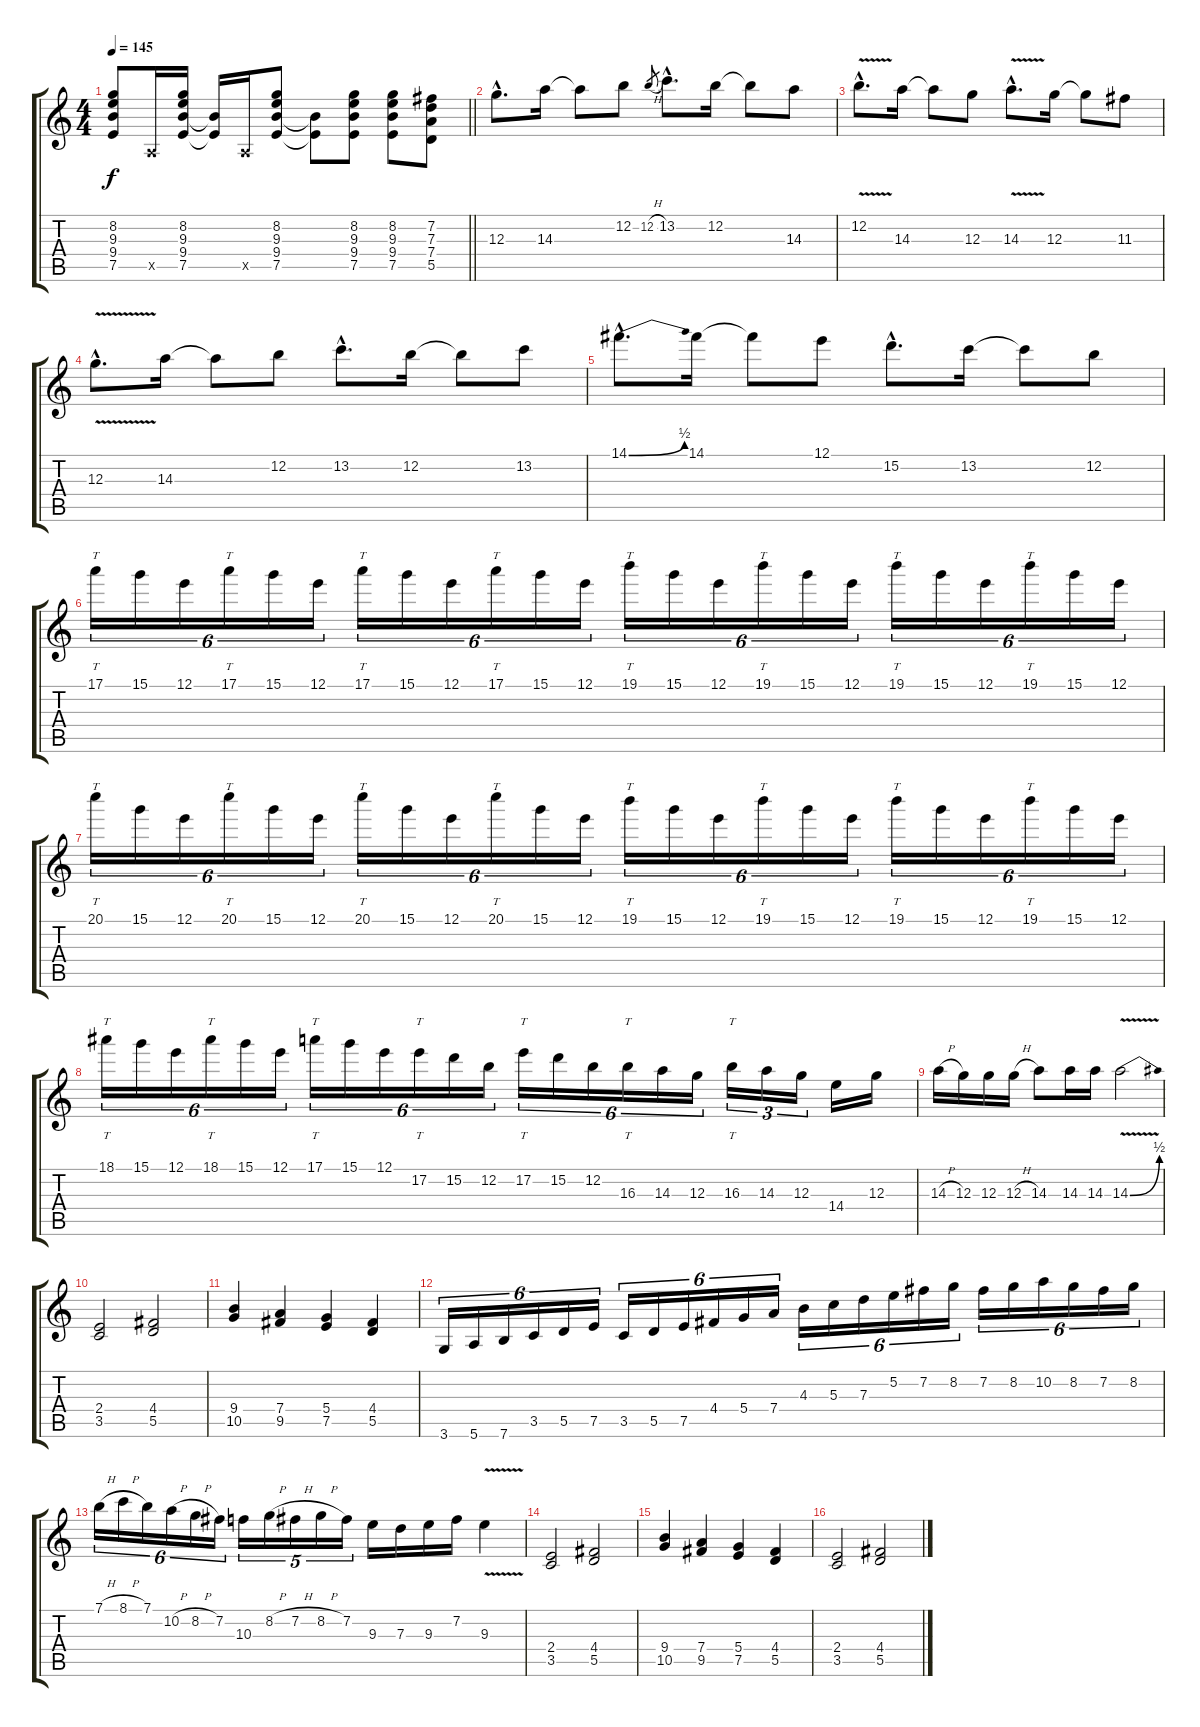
\track "" {instrument distortionguitar}
\staff {score tabs}
\tuning (E4 B3 G3 D3 A2 E2) {hide}
\ts (4 4)
\tempo 145
\clef g2
\barLineRight lightlight
\ks c
(8.2 9.3 9.4 7.5).8{dy f} 0.5{x}.16 (8.2 9.3 9.4 7.5).16 (9.4{t} 7.5{t}).16 0.5{x}.16 (8.2 9.3 9.4 7.5).8 (9.4{t} 7.5{t}).8 (8.2 9.3 9.4 7.5).8 (8.2 9.3 9.4 7.5).8 (7.2 7.3 7.4 5.5).8 |
12.3{hac}.8{d} 14.3.16 14.3{t}.8 12.2.8 12.2{h}.8{gr} 13.2{hac}.8{d} 12.2.16 12.2{t}.8 14.3.8 |
12.2{v hac}.8{d} 14.3.16 14.3{t}.8 12.3.8 14.3{v hac}.8{d} 12.3.16 12.3{t}.8 11.3.8 |
12.3{v hac}.8{d} 14.3.16 14.3{t}.8 12.2.8 13.2{hac}.8{d} 12.2.16 12.2{t}.8 13.2.8 |
14.1{be (bend 0 0 60 2) hac}.8{d} 14.1.16 14.1{t}.8 12.1.8 15.2{hac}.8{d} 13.2.16 13.2{t}.8 12.2.8 |
17.1.16{tt tu (6 4)} 15.1.16{tu (6 4)} 12.1.16{tu (6 4)} 17.1.16{tt tu (6 4)} 15.1.16{tu (6 4)} 12.1.16{tu (6 4)} 17.1.16{tt tu (6 4)} 15.1.16{tu (6 4)} 12.1.16{tu (6 4)} 17.1.16{tt tu (6 4)} 15.1.16{tu (6 4)} 12.1.16{tu (6 4)} 19.1.16{tt tu (6 4)} 15.1.16{tu (6 4)} 12.1.16{tu (6 4)} 19.1.16{tt tu (6 4)} 15.1.16{tu (6 4)} 12.1.16{tu (6 4)} 19.1.16{tt tu (6 4)} 15.1.16{tu (6 4)} 12.1.16{tu (6 4)} 19.1.16{tt tu (6 4)} 15.1.16{tu (6 4)} 12.1.16{tu (6 4)} |
20.1.16{tt tu (6 4)} 15.1.16{tu (6 4)} 12.1.16{tu (6 4)} 20.1.16{tt tu (6 4)} 15.1.16{tu (6 4)} 12.1.16{tu (6 4)} 20.1.16{tt tu (6 4)} 15.1.16{tu (6 4)} 12.1.16{tu (6 4)} 20.1.16{tt tu (6 4)} 15.1.16{tu (6 4)} 12.1.16{tu (6 4)} 19.1.16{tt tu (6 4)} 15.1.16{tu (6 4)} 12.1.16{tu (6 4)} 19.1.16{tt tu (6 4)} 15.1.16{tu (6 4)} 12.1.16{tu (6 4)} 19.1.16{tt tu (6 4)} 15.1.16{tu (6 4)} 12.1.16{tu (6 4)} 19.1.16{tt tu (6 4)} 15.1.16{tu (6 4)} 12.1.16{tu (6 4)} |
18.1.16{tt tu (6 4)} 15.1.16{tu (6 4)} 12.1.16{tu (6 4)} 18.1.16{tt tu (6 4)} 15.1.16{tu (6 4)} 12.1.16{tu (6 4)} 17.1.16{tt tu (6 4)} 15.1.16{tu (6 4)} 12.1.16{tu (6 4)} 17.2.16{tt tu (6 4)} 15.2.16{tu (6 4)} 12.2.16{tu (6 4)} 17.2.16{tt tu (6 4)} 15.2.16{tu (6 4)} 12.2.16{tu (6 4)} 16.3.16{tt tu (6 4)} 14.3.16{tu (6 4)} 12.3.16{tu (6 4)} 16.3.16{tt tu (3 2)} 14.3.16{tu (3 2)} 12.3.16{tu (3 2)} 14.4.16 12.3.16 |
14.3{h}.16 12.3.16 12.3.16 12.3{h}.16 14.3.8 14.3.16 14.3.16 14.3{be (bend 0 0 60 2) v}.2 |
(2.4 3.5).2 (4.4 5.5).2 |
(9.4 10.5).4 (7.4 9.5).4 (5.4 7.5).4 (4.4 5.5).4 |
3.6.16{tu (6 4)} 5.6.16{tu (6 4)} 7.6.16{tu (6 4)} 3.5.16{tu (6 4)} 5.5.16{tu (6 4)} 7.5.16{tu (6 4)} 3.5.16{tu (6 4)} 5.5.16{tu (6 4)} 7.5.16{tu (6 4)} 4.4.16{tu (6 4)} 5.4.16{tu (6 4)} 7.4.16{tu (6 4)} 4.3.16{tu (6 4)} 5.3.16{tu (6 4)} 7.3.16{tu (6 4)} 5.2.16{tu (6 4)} 7.2.16{tu (6 4)} 8.2.16{tu (6 4)} 7.2.16{tu (6 4)} 8.2.16{tu (6 4)} 10.2.16{tu (6 4)} 8.2.16{tu (6 4)} 7.2.16{tu (6 4)} 8.2.16{tu (6 4)} |
7.1{h}.16{tu (6 4)} 8.1{h}.16{tu (6 4)} 7.1.16{tu (6 4)} 10.2{h}.16{tu (6 4)} 8.2{h}.16{tu (6 4)} 7.2.16{tu (6 4)} 10.3.16{tu (5 4)} 8.2{h}.16{tu (5 4)} 7.2{h}.16{tu (5 4)} 8.2{h}.16{tu (5 4)} 7.2.16{tu (5 4)} 9.3.16 7.3.16 9.3.16 7.2.16 9.3{v}.4 |
(2.4 3.5).2 (4.4 5.5).2 |
(9.4 10.5).4 (7.4 9.5).4 (5.4 7.5).4 (4.4 5.5).4 |
(2.4 3.5).2 (4.4 5.5).2
